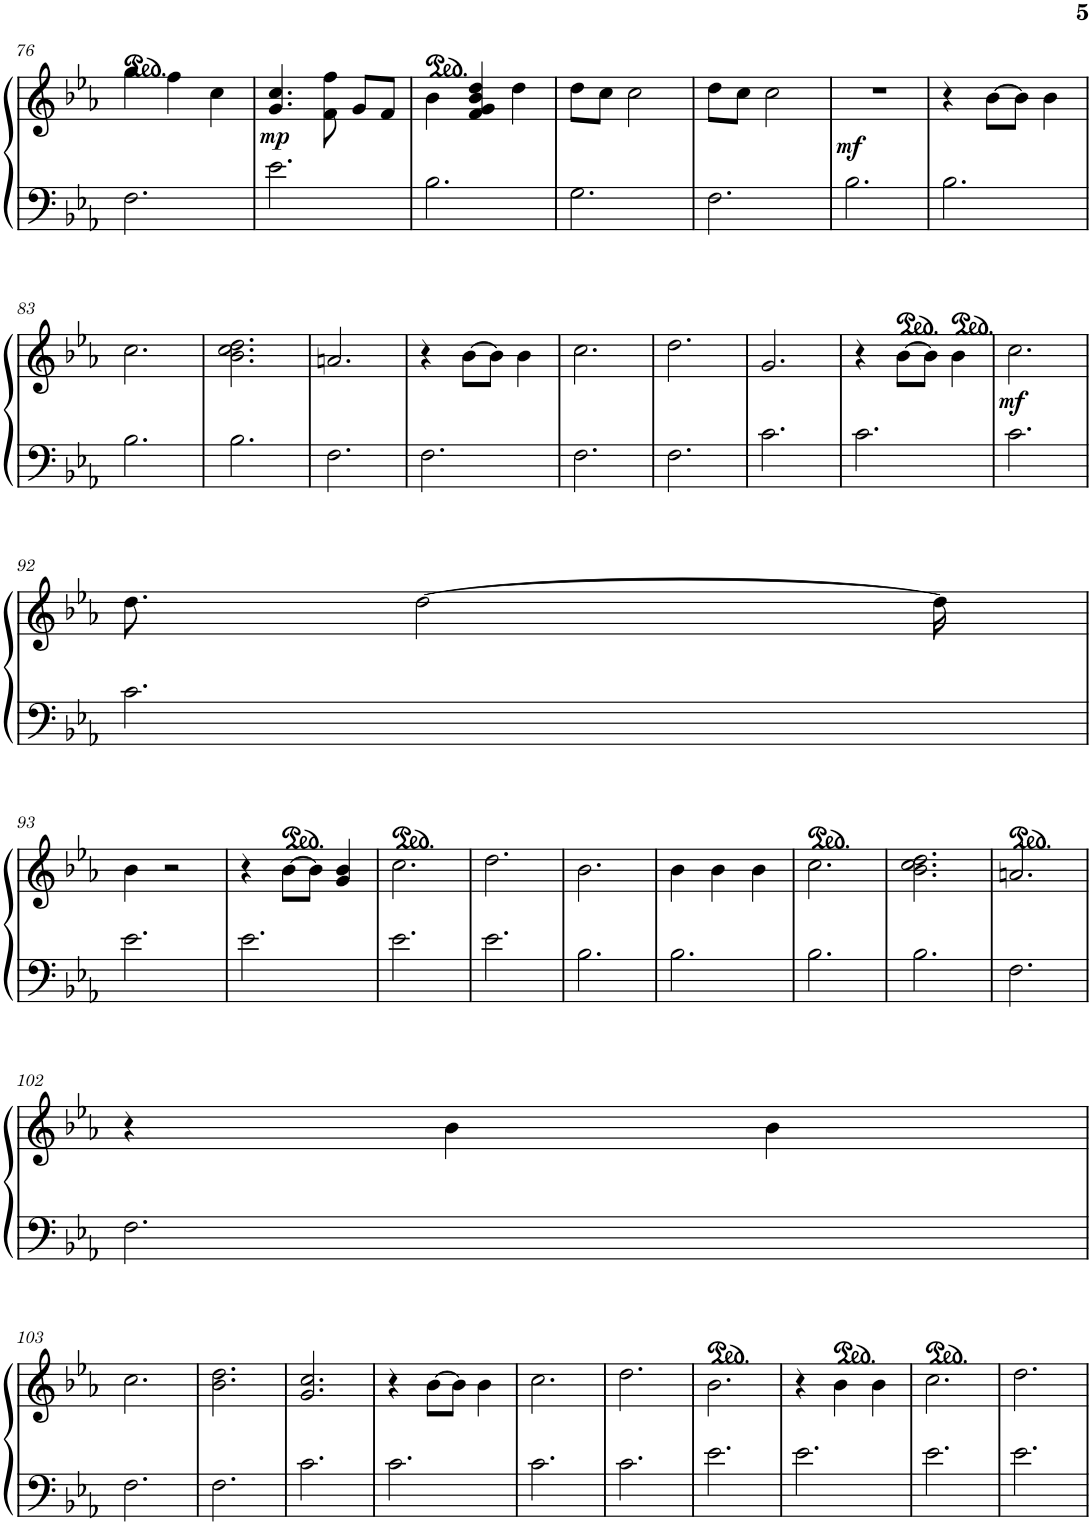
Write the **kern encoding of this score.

**kern	**kern	**dynam
*part1	*part1	*part1
*staff2	*staff1	*staff1/2
*I"Piano	*	*
*I'Pno	*	*
!!LO:PB:g=z
*clefF4	*clefG2	*
*k[b-e-a-]	*k[b-e-a-]	*
*M3/4	*M3/4	*
=76	=76	=76
2.F\	4gg\	.
.	4ff\	.
.	4cc\	.
=77	=77	=77
!	!	!LO:DY:b
2.e-\	4.g/ 4.cc/	mp
.	8f\ 8ff\	.
.	8g/L	.
.	8f/J	.
=78	=78	=78
2.B-\	4b-\	.
.	4f/ 4g/ 4b-/ 4dd/	.
.	4dd\	.
=79	=79	=79
2.G\	8dd\L	.
.	8cc\J	.
.	2cc\	.
=80	=80	=80
2.F\	8dd\L	.
.	8cc\J	.
.	2cc\	.
=81	=81	=81
!	!	!LO:DY:a=2
2.B-\	2.r	mf
=82	=82	=82
2.B-\	4r	.
.	[>8b-\L	.
.	8b-\J]	.
.	4b-\	.
!!LO:LB:g=z
=83	=83	=83
2.B-\	2.cc\	.
=84	=84	=84
2.B-\	2.b-\ 2.cc\ 2.dd\	.
=85	=85	=85
2.F\	2.an/	.
=86	=86	=86
2.F\	4r	.
.	[>8b-\L	.
.	8b-\J]	.
.	4b-\	.
=87	=87	=87
2.F\	2.cc\	.
=88	=88	=88
2.F\	2.dd\	.
=89	=89	=89
2.c\	2.g/	.
=90	=90	=90
2.c\	4r	.
.	[>8b-\L	.
.	8b-\J]	.
.	4b-\	.
=91	=91	=91
!	!	!LO:DY:b
2.c\	2.cc\	mf
!!LO:LB:g=z
=92	=92	=92
2.c\	8.dd\	.
.	[>2dd\	.
.	16dd\]	.
!!LO:LB:g=z
=93	=93	=93
2.e-\	4b-\	.
.	2r	.
=94	=94	=94
2.e-\	4r	.
.	[>8b-\L	.
.	8b-\J]	.
.	4g/ 4b-/	.
=95	=95	=95
2.e-\	2.cc\	.
=96	=96	=96
2.e-\	2.dd\	.
=97	=97	=97
2.B-\	2.b-\	.
=98	=98	=98
2.B-\	4b-\	.
.	4b-\	.
.	4b-\	.
=99	=99	=99
2.B-\	2.cc\	.
=100	=100	=100
2.B-\	2.b-\ 2.cc\ 2.dd\	.
=101	=101	=101
2.F\	2.an/	.
!!LO:LB:g=z
=102	=102	=102
2.F\	4r	.
.	4b-\	.
.	4b-\	.
!!LO:LB:g=z
=103	=103	=103
2.F\	2.cc\	.
=104	=104	=104
2.F\	2.b-\ 2.dd\	.
=105	=105	=105
2.c\	2.g/ 2.cc/	.
=106	=106	=106
2.c\	4r	.
.	[>8b-\L	.
.	8b-\J]	.
.	4b-\	.
=107	=107	=107
2.c\	2.cc\	.
=108	=108	=108
2.c\	2.dd\	.
=109	=109	=109
2.e-\	2.b-\	.
=110	=110	=110
2.e-\	4r	.
.	4b-\	.
.	4b-\	.
=111	=111	=111
2.e-\	2.cc\	.
=112	=112	=112
2.e-\	2.dd\	.
=	=	=
*-	*-	*-
